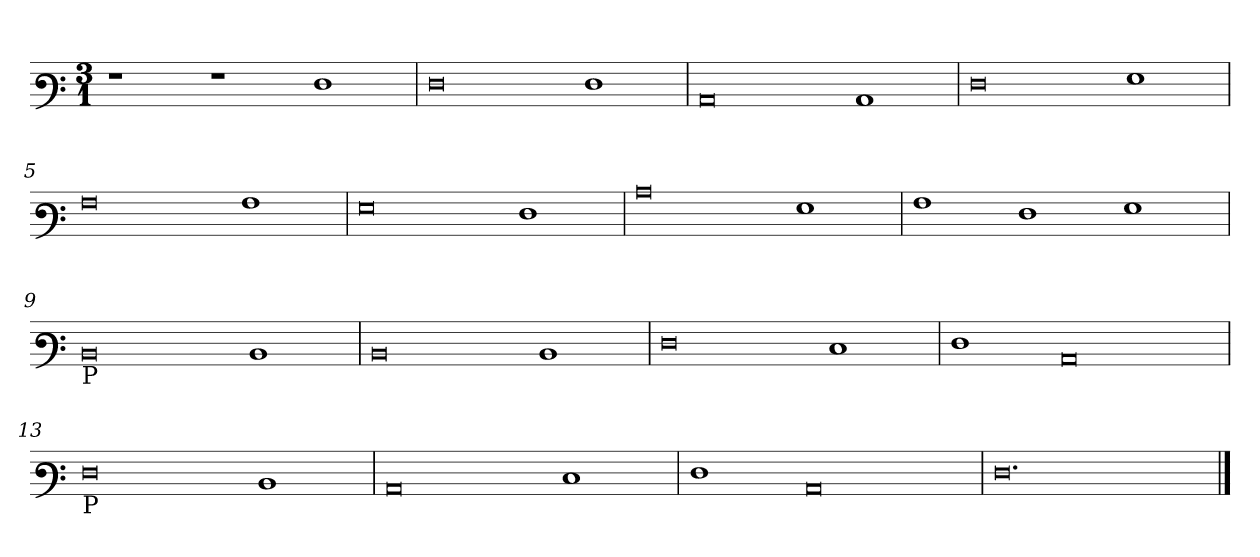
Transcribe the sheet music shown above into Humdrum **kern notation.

**kern
*part1
*staff1
*clefF3
*k[]
*M3/1
=1
1r
1r
1F
=2
0F
1F
=3
0C
1C
=4
0F
1G
=5
0A
1A
=6
0G
1F
=7
0c
1G
=8
1A
1F
1G
=9
!LO:TX:b:t=P
0D
1D
=10
0D
1D
=11
0F
1E
=12
1F
0C
=13
!LO:TX:b:t=P
0F
1D
=14
0C
1E
=15
1F
0C
=16
0.F
==
*-
